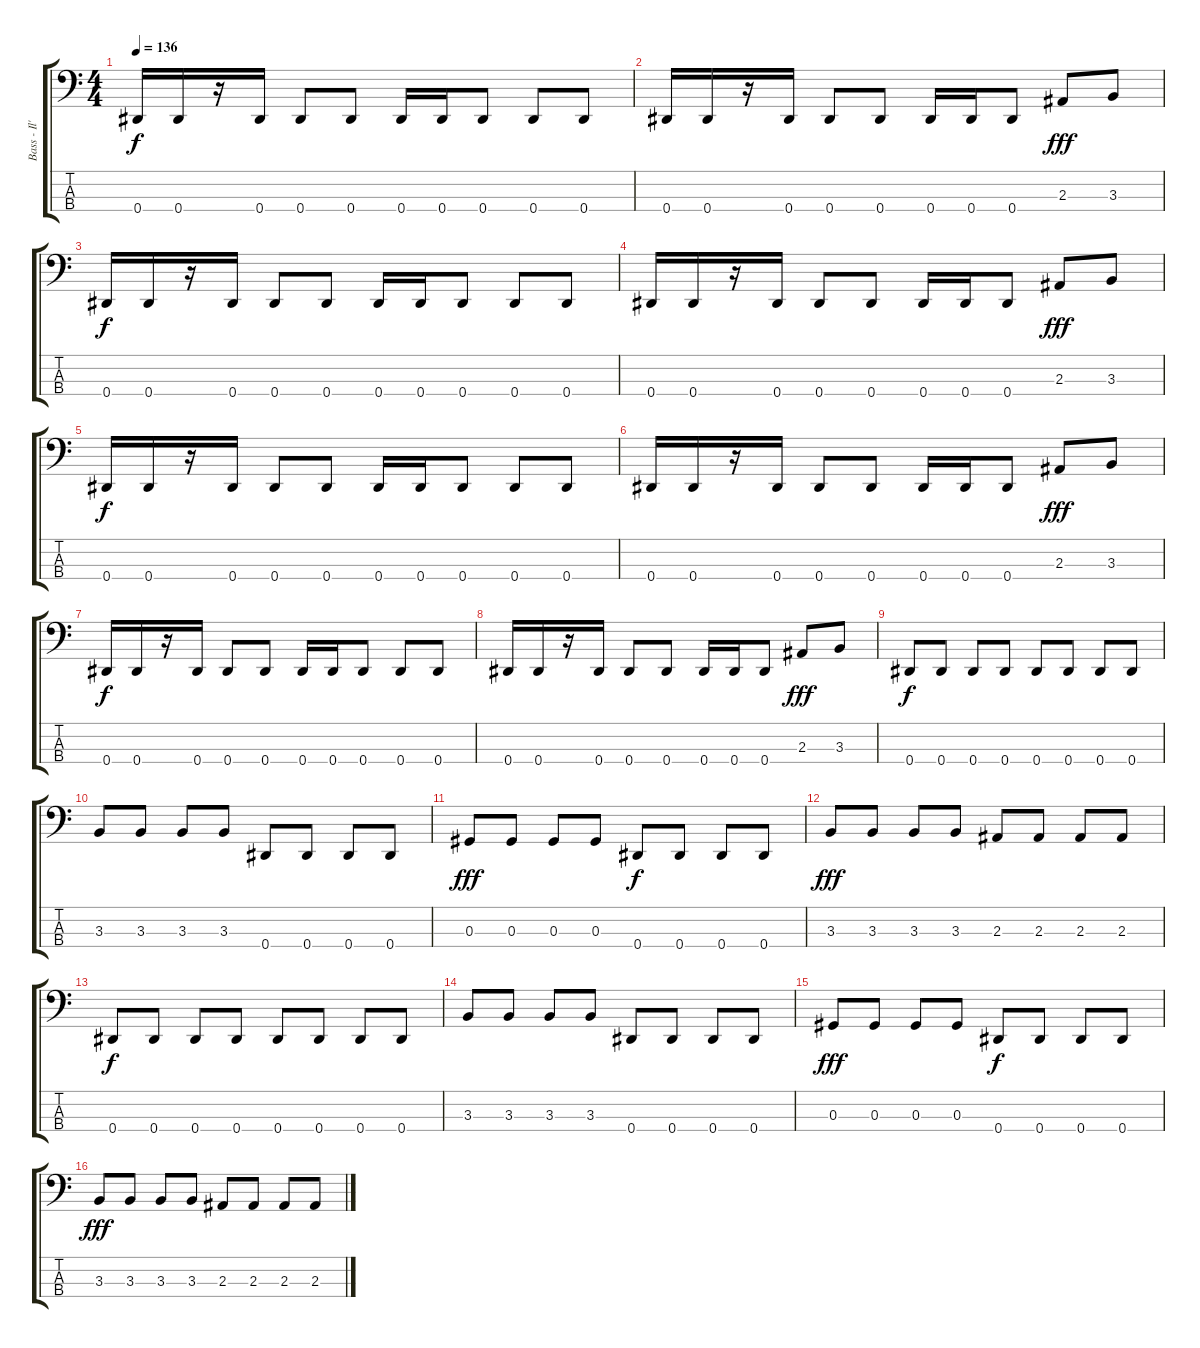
\track ("Bass - Il'ya Knyazev" "Bass - Il'") {instrument electricbassfinger}
\staff {score tabs}
\tuning (Gb2 Db2 Ab1 Eb1) {hide}
\ts (4 4)
\tempo 136
\clef f4
\ks c
0.4.16{dy f} 0.4.16 r.16 0.4.16 0.4.8 0.4.8 0.4.16 0.4.16 0.4.8 0.4.8 0.4.8 |
0.4.16 0.4.16 r.16 0.4.16 0.4.8 0.4.8 0.4.16 0.4.16 0.4.8 2.3.8{dy fff} 3.3.8 |
0.4.16{dy f} 0.4.16 r.16 0.4.16 0.4.8 0.4.8 0.4.16 0.4.16 0.4.8 0.4.8 0.4.8 |
0.4.16 0.4.16 r.16 0.4.16 0.4.8 0.4.8 0.4.16 0.4.16 0.4.8 2.3.8{dy fff} 3.3.8 |
0.4.16{dy f} 0.4.16 r.16 0.4.16 0.4.8 0.4.8 0.4.16 0.4.16 0.4.8 0.4.8 0.4.8 |
0.4.16 0.4.16 r.16 0.4.16 0.4.8 0.4.8 0.4.16 0.4.16 0.4.8 2.3.8{dy fff} 3.3.8 |
0.4.16{dy f} 0.4.16 r.16 0.4.16 0.4.8 0.4.8 0.4.16 0.4.16 0.4.8 0.4.8 0.4.8 |
0.4.16 0.4.16 r.16 0.4.16 0.4.8 0.4.8 0.4.16 0.4.16 0.4.8 2.3.8{dy fff} 3.3.8 |
0.4.8{dy f} 0.4.8 0.4.8 0.4.8 0.4.8 0.4.8 0.4.8 0.4.8 |
3.3.8 3.3.8 3.3.8 3.3.8 0.4.8 0.4.8 0.4.8 0.4.8 |
0.3.8{dy fff} 0.3.8 0.3.8 0.3.8 0.4.8{dy f} 0.4.8 0.4.8 0.4.8 |
3.3.8{dy fff} 3.3.8 3.3.8 3.3.8 2.3.8 2.3.8 2.3.8 2.3.8 |
0.4.8{dy f} 0.4.8 0.4.8 0.4.8 0.4.8 0.4.8 0.4.8 0.4.8 |
3.3.8 3.3.8 3.3.8 3.3.8 0.4.8 0.4.8 0.4.8 0.4.8 |
0.3.8{dy fff} 0.3.8 0.3.8 0.3.8 0.4.8{dy f} 0.4.8 0.4.8 0.4.8 |
3.3.8{dy fff} 3.3.8 3.3.8 3.3.8 2.3.8 2.3.8 2.3.8 2.3.8
